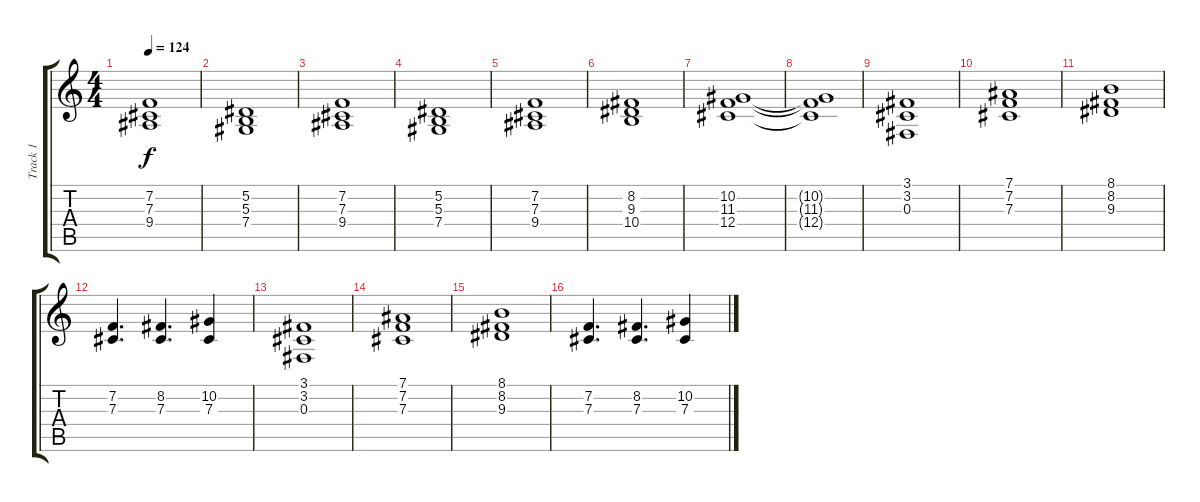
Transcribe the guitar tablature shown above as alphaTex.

\track ("Track 1" "Track 1") {instrument stringensemble2}
\staff {score tabs}
\tuning (Eb4 Bb3 Gb3 Db3 Ab2 Eb2) {hide}
\ts (4 4)
\tempo 124
\clef g2
\ks c
(7.2 7.3 9.4).1{dy f} |
(5.2 5.3 7.4).1 |
(7.2 7.3 9.4).1 |
(5.2 5.3 7.4).1 |
(7.2 7.3 9.4).1 |
(8.2 9.3 10.4).1 |
(10.2 11.3 12.4).1 |
(10.2{t} 11.3{t} 12.4{t}).1 |
(3.1 3.2 0.3).1 |
(7.1 7.2 7.3).1 |
(8.1 8.2 9.3).1 |
(7.2 7.3).4{d} (8.2 7.3).4{d} (10.2 7.3).4 |
(3.1 3.2 0.3).1 |
(7.1 7.2 7.3).1 |
(8.1 8.2 9.3).1 |
(7.2 7.3).4{d} (8.2 7.3).4{d} (10.2 7.3).4
